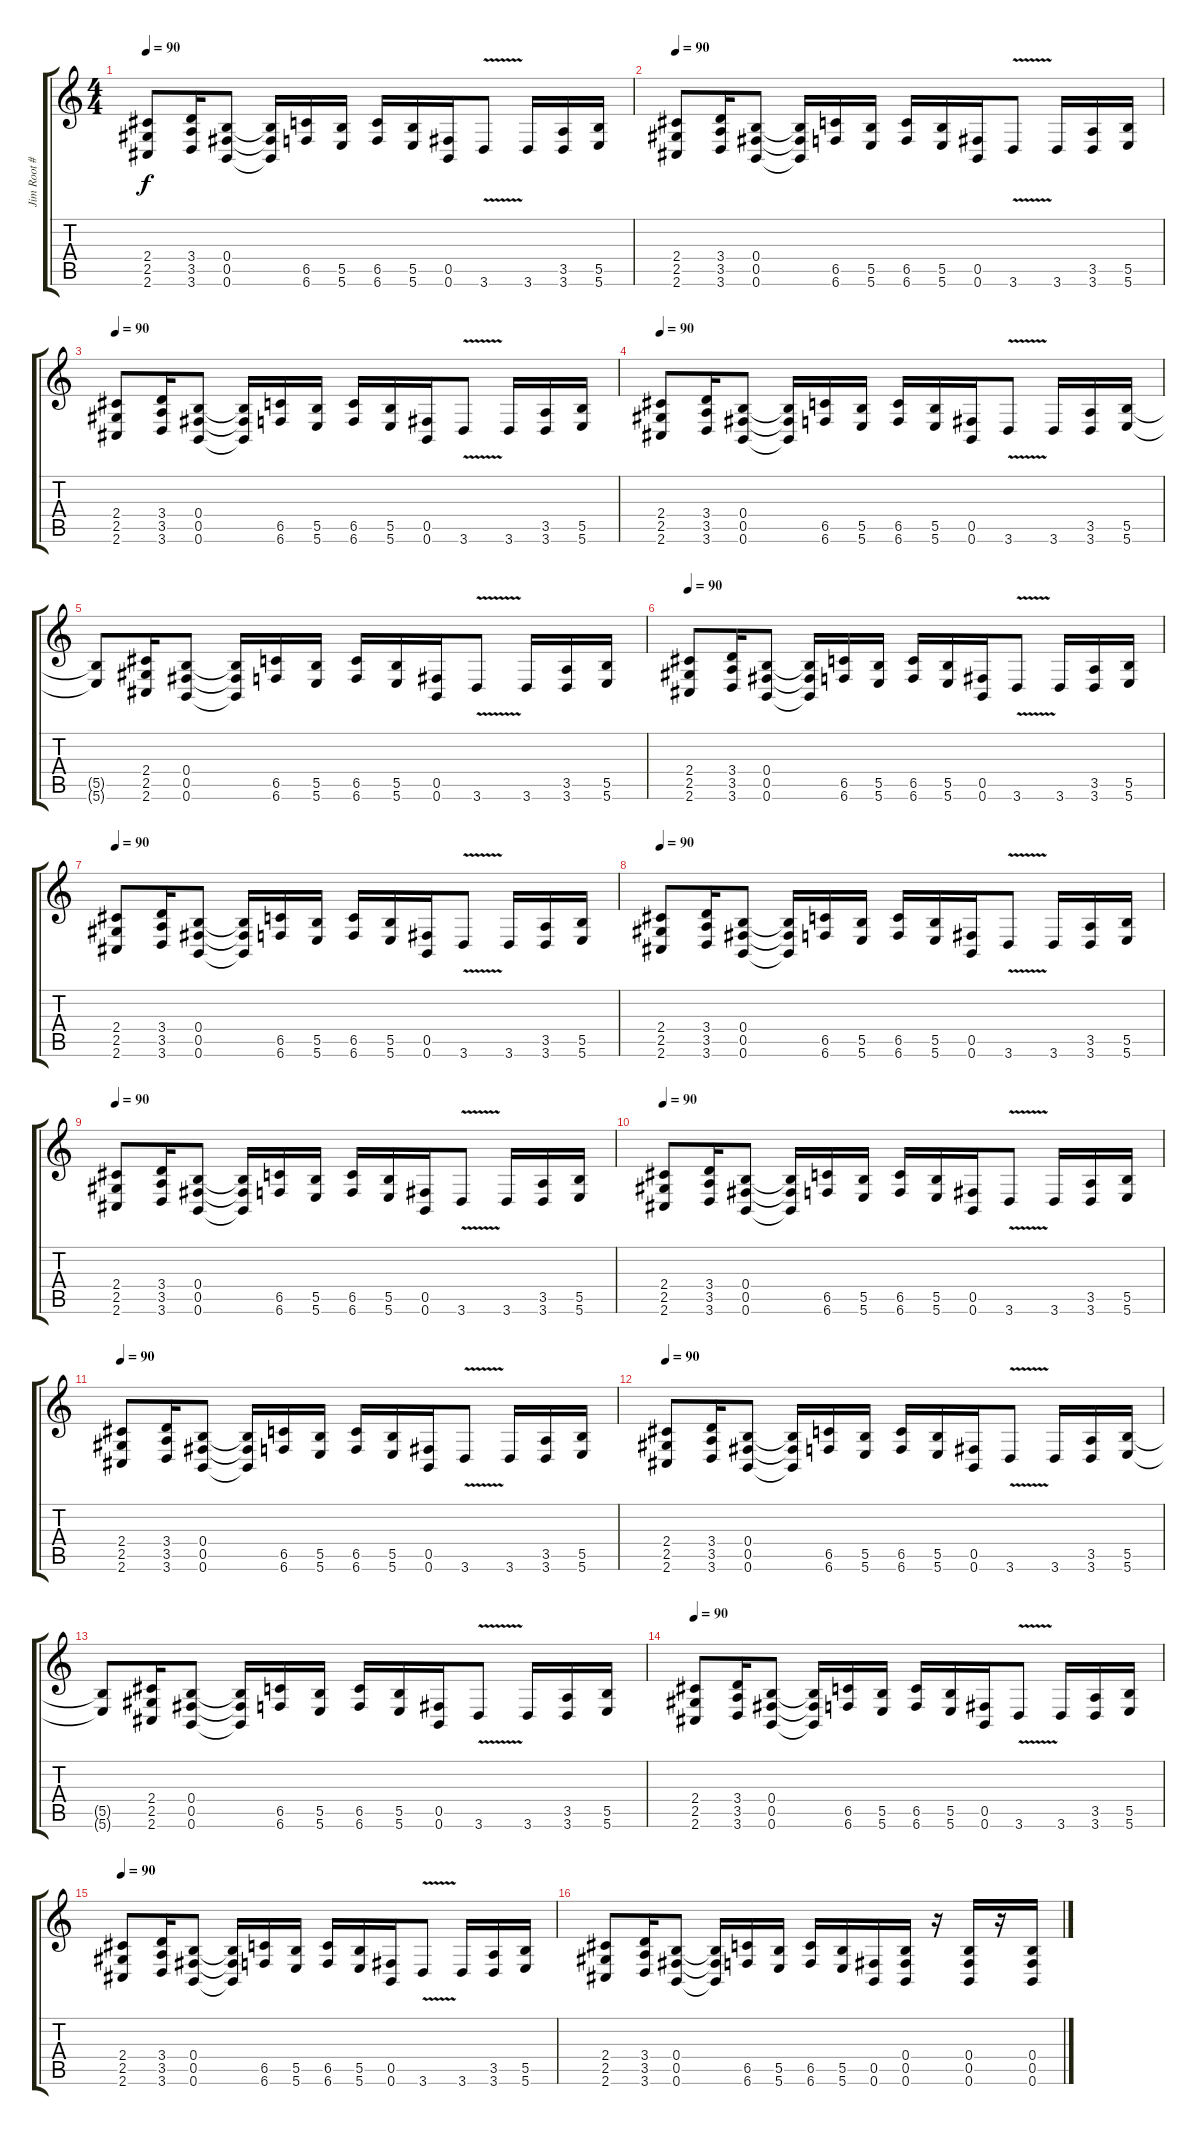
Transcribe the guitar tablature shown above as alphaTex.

\track ("Jim Root #4" "Jim Root #") {instrument distortionguitar}
\staff {score tabs}
\tuning (Db4 Ab3 E3 B2 Gb2 B1) {hide}
\ts (4 4)
\tempo 90
\clef g2
\ks c
(2.4 2.5 2.6).8{dy f} (3.4 3.5 3.6).16 (0.4 0.5 0.6).8 (0.4{t} 0.5{t} 0.6{t}).16 (6.5 6.6).16 (5.5 5.6).16 (6.5 6.6).16 (5.5 5.6).16 (0.5 0.6).16 3.6{v}.8 3.6.16 (3.5 3.6).16 (5.5 5.6).16 |
\tempo 90
(2.4 2.5 2.6).8 (3.4 3.5 3.6).16 (0.4 0.5 0.6).8 (0.4{t} 0.5{t} 0.6{t}).16 (6.5 6.6).16 (5.5 5.6).16 (6.5 6.6).16 (5.5 5.6).16 (0.5 0.6).16 3.6{v}.8 3.6.16 (3.5 3.6).16 (5.5 5.6).16 |
\tempo 90
(2.4 2.5 2.6).8 (3.4 3.5 3.6).16 (0.4 0.5 0.6).8 (0.4{t} 0.5{t} 0.6{t}).16 (6.5 6.6).16 (5.5 5.6).16 (6.5 6.6).16 (5.5 5.6).16 (0.5 0.6).16 3.6{v}.8 3.6.16 (3.5 3.6).16 (5.5 5.6).16 |
\tempo 90
(2.4 2.5 2.6).8 (3.4 3.5 3.6).16 (0.4 0.5 0.6).8 (0.4{t} 0.5{t} 0.6{t}).16 (6.5 6.6).16 (5.5 5.6).16 (6.5 6.6).16 (5.5 5.6).16 (0.5 0.6).16 3.6{v}.8 3.6.16 (3.5 3.6).16 (5.5 5.6).16 |
(5.5{t} 5.6{t}).8 (2.4 2.5 2.6).16 (0.4 0.5 0.6).8 (0.4{t} 0.5{t} 0.6{t}).16 (6.5 6.6).16 (5.5 5.6).16 (6.5 6.6).16 (5.5 5.6).16 (0.5 0.6).16 3.6{v}.8 3.6.16 (3.5 3.6).16 (5.5 5.6).16 |
\tempo 90
(2.4 2.5 2.6).8 (3.4 3.5 3.6).16 (0.4 0.5 0.6).8 (0.4{t} 0.5{t} 0.6{t}).16 (6.5 6.6).16 (5.5 5.6).16 (6.5 6.6).16 (5.5 5.6).16 (0.5 0.6).16 3.6{v}.8 3.6.16 (3.5 3.6).16 (5.5 5.6).16 |
\tempo 90
(2.4 2.5 2.6).8 (3.4 3.5 3.6).16 (0.4 0.5 0.6).8 (0.4{t} 0.5{t} 0.6{t}).16 (6.5 6.6).16 (5.5 5.6).16 (6.5 6.6).16 (5.5 5.6).16 (0.5 0.6).16 3.6{v}.8 3.6.16 (3.5 3.6).16 (5.5 5.6).16 |
\tempo 90
(2.4 2.5 2.6).8 (3.4 3.5 3.6).16 (0.4 0.5 0.6).8 (0.4{t} 0.5{t} 0.6{t}).16 (6.5 6.6).16 (5.5 5.6).16 (6.5 6.6).16 (5.5 5.6).16 (0.5 0.6).16 3.6{v}.8 3.6.16 (3.5 3.6).16 (5.5 5.6).16 |
\tempo 90
(2.4 2.5 2.6).8 (3.4 3.5 3.6).16 (0.4 0.5 0.6).8 (0.4{t} 0.5{t} 0.6{t}).16 (6.5 6.6).16 (5.5 5.6).16 (6.5 6.6).16 (5.5 5.6).16 (0.5 0.6).16 3.6{v}.8 3.6.16 (3.5 3.6).16 (5.5 5.6).16 |
\tempo 90
(2.4 2.5 2.6).8 (3.4 3.5 3.6).16 (0.4 0.5 0.6).8 (0.4{t} 0.5{t} 0.6{t}).16 (6.5 6.6).16 (5.5 5.6).16 (6.5 6.6).16 (5.5 5.6).16 (0.5 0.6).16 3.6{v}.8 3.6.16 (3.5 3.6).16 (5.5 5.6).16 |
\tempo 90
(2.4 2.5 2.6).8 (3.4 3.5 3.6).16 (0.4 0.5 0.6).8 (0.4{t} 0.5{t} 0.6{t}).16 (6.5 6.6).16 (5.5 5.6).16 (6.5 6.6).16 (5.5 5.6).16 (0.5 0.6).16 3.6{v}.8 3.6.16 (3.5 3.6).16 (5.5 5.6).16 |
\tempo 90
(2.4 2.5 2.6).8 (3.4 3.5 3.6).16 (0.4 0.5 0.6).8 (0.4{t} 0.5{t} 0.6{t}).16 (6.5 6.6).16 (5.5 5.6).16 (6.5 6.6).16 (5.5 5.6).16 (0.5 0.6).16 3.6{v}.8 3.6.16 (3.5 3.6).16 (5.5 5.6).16 |
(5.5{t} 5.6{t}).8 (2.4 2.5 2.6).16 (0.4 0.5 0.6).8 (0.4{t} 0.5{t} 0.6{t}).16 (6.5 6.6).16 (5.5 5.6).16 (6.5 6.6).16 (5.5 5.6).16 (0.5 0.6).16 3.6{v}.8 3.6.16 (3.5 3.6).16 (5.5 5.6).16 |
\tempo 90
(2.4 2.5 2.6).8 (3.4 3.5 3.6).16 (0.4 0.5 0.6).8 (0.4{t} 0.5{t} 0.6{t}).16 (6.5 6.6).16 (5.5 5.6).16 (6.5 6.6).16 (5.5 5.6).16 (0.5 0.6).16 3.6{v}.8 3.6.16 (3.5 3.6).16 (5.5 5.6).16 |
\tempo 90
(2.4 2.5 2.6).8 (3.4 3.5 3.6).16 (0.4 0.5 0.6).8 (0.4{t} 0.5{t} 0.6{t}).16 (6.5 6.6).16 (5.5 5.6).16 (6.5 6.6).16 (5.5 5.6).16 (0.5 0.6).16 3.6{v}.8 3.6.16 (3.5 3.6).16 (5.5 5.6).16 |
(2.4 2.5 2.6).8 (3.4 3.5 3.6).16 (0.4 0.5 0.6).8 (0.4{t} 0.5{t} 0.6{t}).16 (6.5 6.6).16 (5.5 5.6).16 (6.5 6.6).16 (5.5 5.6).16 (0.5 0.6).16 (0.4 0.5 0.6).16 r.16 (0.4 0.5 0.6).16 r.16 (0.4 0.5 0.6).16
